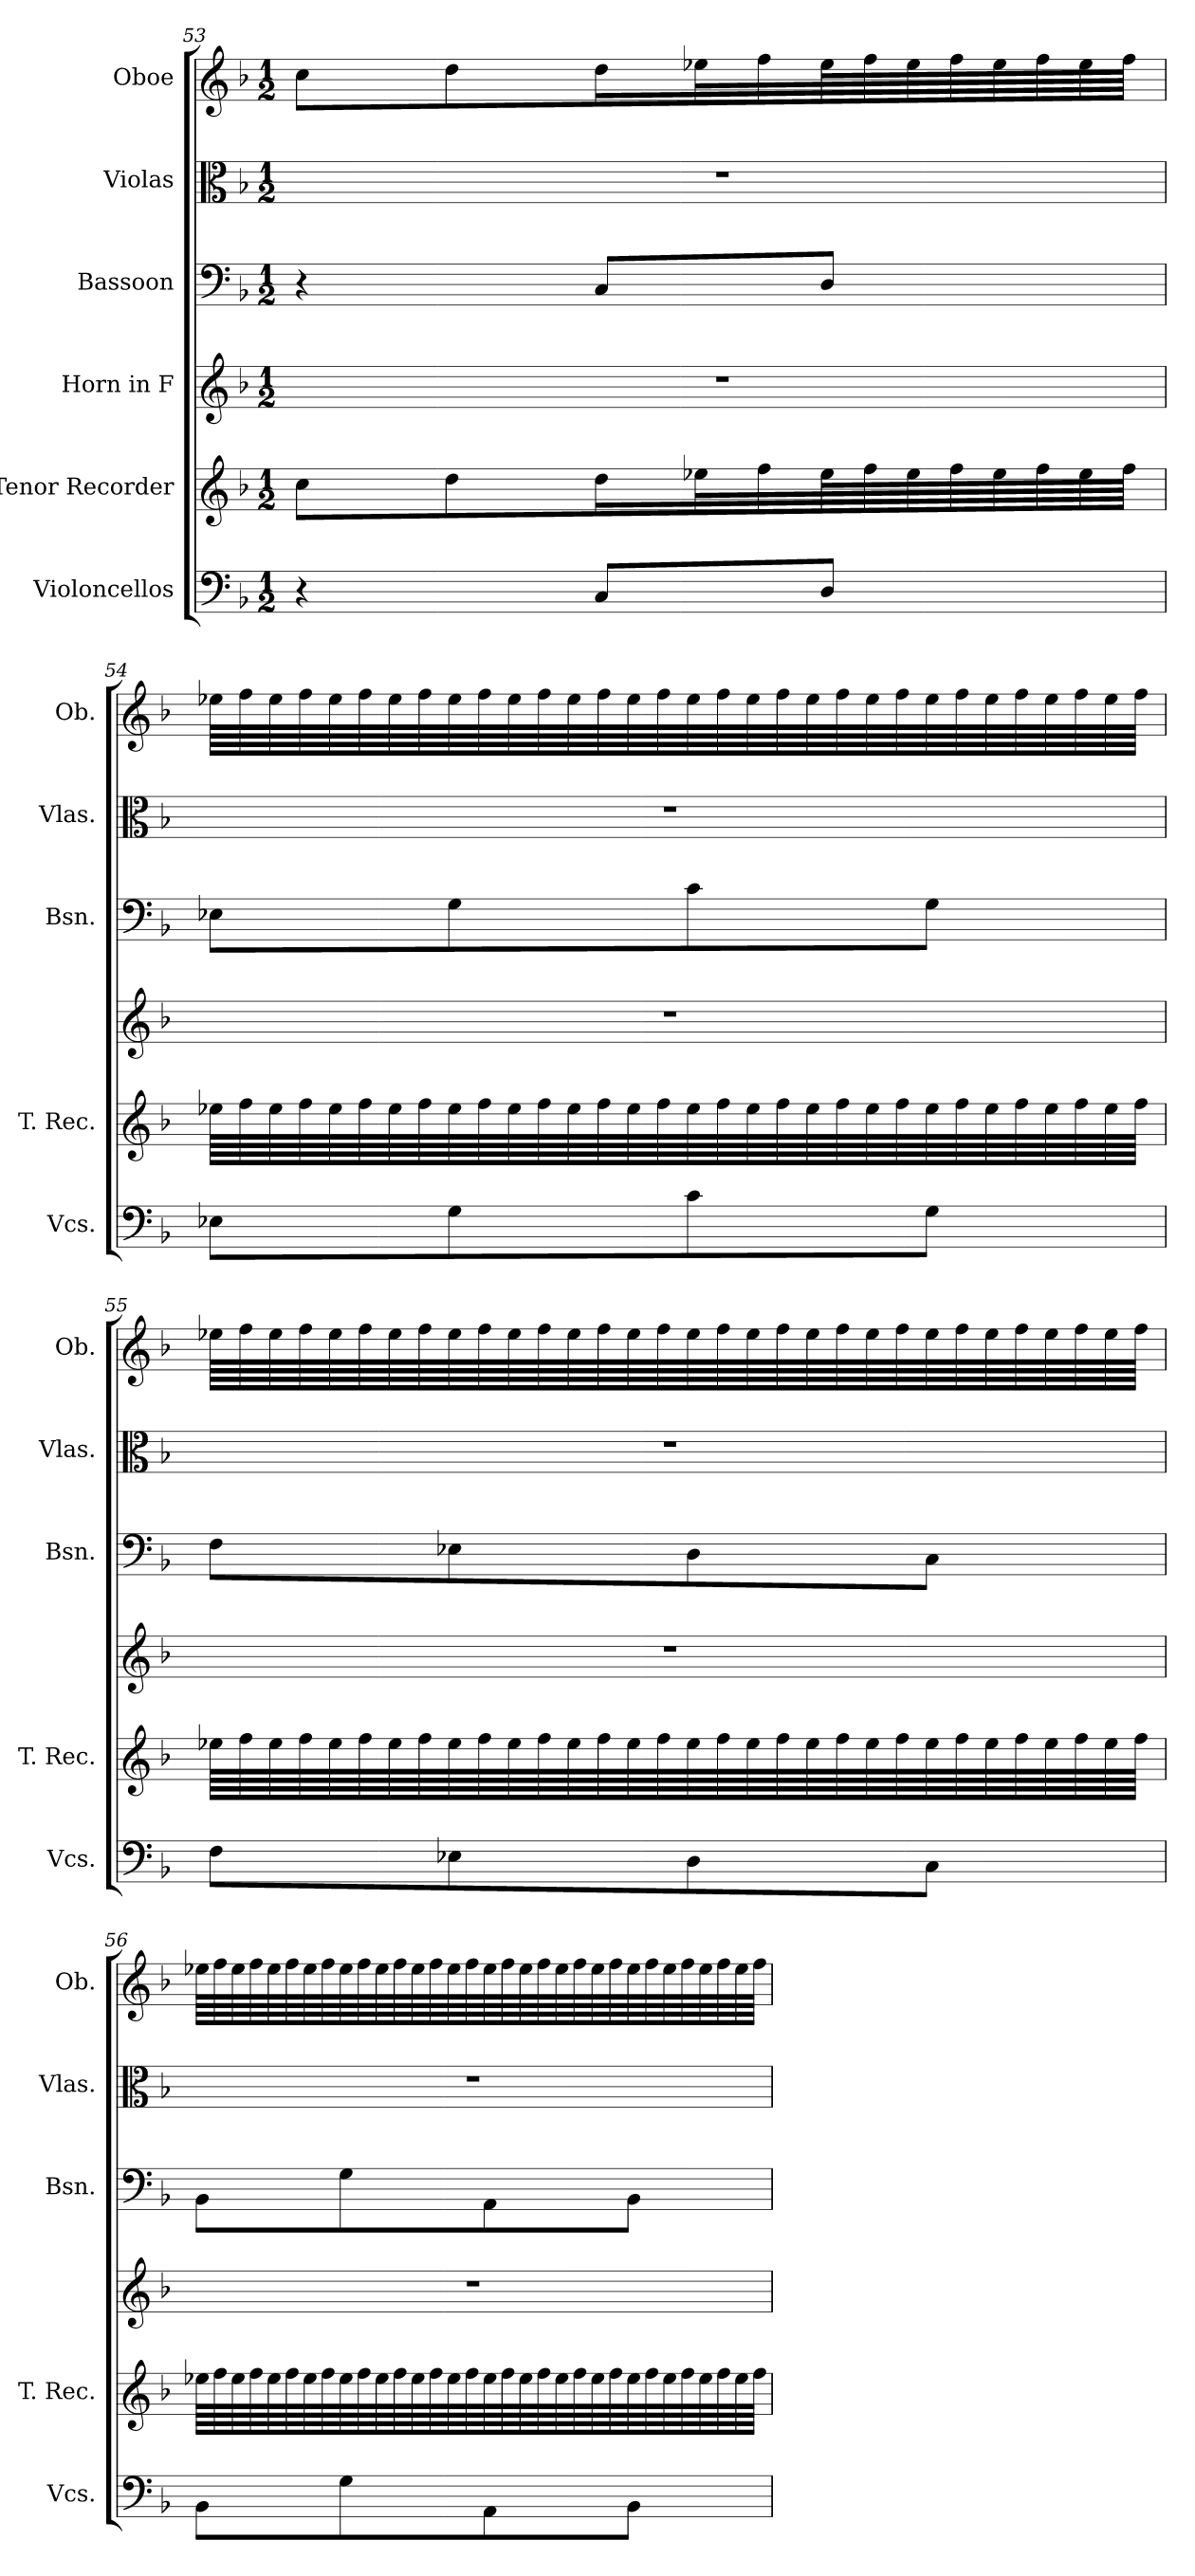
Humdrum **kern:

**kern	**kern	**kern	**kern	**kern	**kern
*part6	*part5	*part4	*part3	*part2	*part1
*staff6	*staff5	*staff4	*staff3	*staff2	*staff1
*I"Violoncellos	*I"Tenor Recorder	*I"Horn in F	*I"Bassoon	*I"Violas	*I"Oboe
*I'Vcs.	*I'T. Rec.	*	*I'Bsn.	*I'Vlas.	*I'Ob.
*clefF4	*clefG2	*clefG2	*clefF4	*clefC3	*clefG2
*	*	*ITrd4c7	*	*	*
*k[b-]	*k[b-]	*k[b-e-]	*k[b-]	*k[b-]	*k[b-]
*M1/2	*M1/2	*M1/2	*M1/2	*M1/2	*M1/2
=53	=53	=53	=53	=53	=53
4r	8cc\L	2r	4r	2r	8cc\L
.	8dd\	.	.	.	8dd\
8C/L	16dd\L	.	8C/L	.	16dd\L
.	32ee-X\L	.	.	.	32ee-X\L
.	32ff\	.	.	.	32ff\
8D/J	64ee-\L	.	8D/J	.	64ee-\L
.	64ff\	.	.	.	64ff\
.	64ee-\	.	.	.	64ee-\
.	64ff\	.	.	.	64ff\
.	64ee-\	.	.	.	64ee-\
.	64ff\	.	.	.	64ff\
.	64ee-\	.	.	.	64ee-\
.	64ff\JJJJ	.	.	.	64ff\JJJJ
!!LO:PB:g=z
=54	=54	=54	=54	=54	=54
8E-X\L	64ee-X\LLLL	2r	8E-X\L	2r	64ee-X\LLLL
.	64ff\	.	.	.	64ff\
.	64ee-\	.	.	.	64ee-\
.	64ff\	.	.	.	64ff\
.	64ee-\	.	.	.	64ee-\
.	64ff\	.	.	.	64ff\
.	64ee-\	.	.	.	64ee-\
.	64ff\	.	.	.	64ff\
8G\	64ee-\	.	8G\	.	64ee-\
.	64ff\	.	.	.	64ff\
.	64ee-\	.	.	.	64ee-\
.	64ff\	.	.	.	64ff\
.	64ee-\	.	.	.	64ee-\
.	64ff\	.	.	.	64ff\
.	64ee-\	.	.	.	64ee-\
.	64ff\	.	.	.	64ff\
8c\	64ee-\	.	8c\	.	64ee-\
.	64ff\	.	.	.	64ff\
.	64ee-\	.	.	.	64ee-\
.	64ff\	.	.	.	64ff\
.	64ee-\	.	.	.	64ee-\
.	64ff\	.	.	.	64ff\
.	64ee-\	.	.	.	64ee-\
.	64ff\	.	.	.	64ff\
8G\J	64ee-\	.	8G\J	.	64ee-\
.	64ff\	.	.	.	64ff\
.	64ee-\	.	.	.	64ee-\
.	64ff\	.	.	.	64ff\
.	64ee-\	.	.	.	64ee-\
.	64ff\	.	.	.	64ff\
.	64ee-\	.	.	.	64ee-\
.	64ff\JJJJ	.	.	.	64ff\JJJJ
!!LO:LB:g=z
=55	=55	=55	=55	=55	=55
8F\L	64ee-X\LLLL	2r	8F\L	2r	64ee-X\LLLL
.	64ff\	.	.	.	64ff\
.	64ee-\	.	.	.	64ee-\
.	64ff\	.	.	.	64ff\
.	64ee-\	.	.	.	64ee-\
.	64ff\	.	.	.	64ff\
.	64ee-\	.	.	.	64ee-\
.	64ff\	.	.	.	64ff\
8E-X\	64ee-\	.	8E-X\	.	64ee-\
.	64ff\	.	.	.	64ff\
.	64ee-\	.	.	.	64ee-\
.	64ff\	.	.	.	64ff\
.	64ee-\	.	.	.	64ee-\
.	64ff\	.	.	.	64ff\
.	64ee-\	.	.	.	64ee-\
.	64ff\	.	.	.	64ff\
8D\	64ee-\	.	8D\	.	64ee-\
.	64ff\	.	.	.	64ff\
.	64ee-\	.	.	.	64ee-\
.	64ff\	.	.	.	64ff\
.	64ee-\	.	.	.	64ee-\
.	64ff\	.	.	.	64ff\
.	64ee-\	.	.	.	64ee-\
.	64ff\	.	.	.	64ff\
8C\J	64ee-\	.	8C\J	.	64ee-\
.	64ff\	.	.	.	64ff\
.	64ee-\	.	.	.	64ee-\
.	64ff\	.	.	.	64ff\
.	64ee-\	.	.	.	64ee-\
.	64ff\	.	.	.	64ff\
.	64ee-\	.	.	.	64ee-\
.	64ff\JJJJ	.	.	.	64ff\JJJJ
!!LO:PB:g=z
=56	=56	=56	=56	=56	=56
8BB-\L	64ee-X\LLLL	2r	8BB-\L	2r	64ee-X\LLLL
.	64ff\	.	.	.	64ff\
.	64ee-\	.	.	.	64ee-\
.	64ff\	.	.	.	64ff\
.	64ee-\	.	.	.	64ee-\
.	64ff\	.	.	.	64ff\
.	64ee-\	.	.	.	64ee-\
.	64ff\	.	.	.	64ff\
8G\	64ee-\	.	8G\	.	64ee-\
.	64ff\	.	.	.	64ff\
.	64ee-\	.	.	.	64ee-\
.	64ff\	.	.	.	64ff\
.	64ee-\	.	.	.	64ee-\
.	64ff\	.	.	.	64ff\
.	64ee-\	.	.	.	64ee-\
.	64ff\	.	.	.	64ff\
8AA\	64ee-\	.	8AA\	.	64ee-\
.	64ff\	.	.	.	64ff\
.	64ee-\	.	.	.	64ee-\
.	64ff\	.	.	.	64ff\
.	64ee-\	.	.	.	64ee-\
.	64ff\	.	.	.	64ff\
.	64ee-\	.	.	.	64ee-\
.	64ff\	.	.	.	64ff\
8BB-\J	64ee-\	.	8BB-\J	.	64ee-\
.	64ff\	.	.	.	64ff\
.	64ee-\	.	.	.	64ee-\
.	64ff\	.	.	.	64ff\
.	64ee-\	.	.	.	64ee-\
.	64ff\	.	.	.	64ff\
.	64ee-\	.	.	.	64ee-\
.	64ff\JJJJ	.	.	.	64ff\JJJJ
=	=	=	=	=	=
*-	*-	*-	*-	*-	*-
